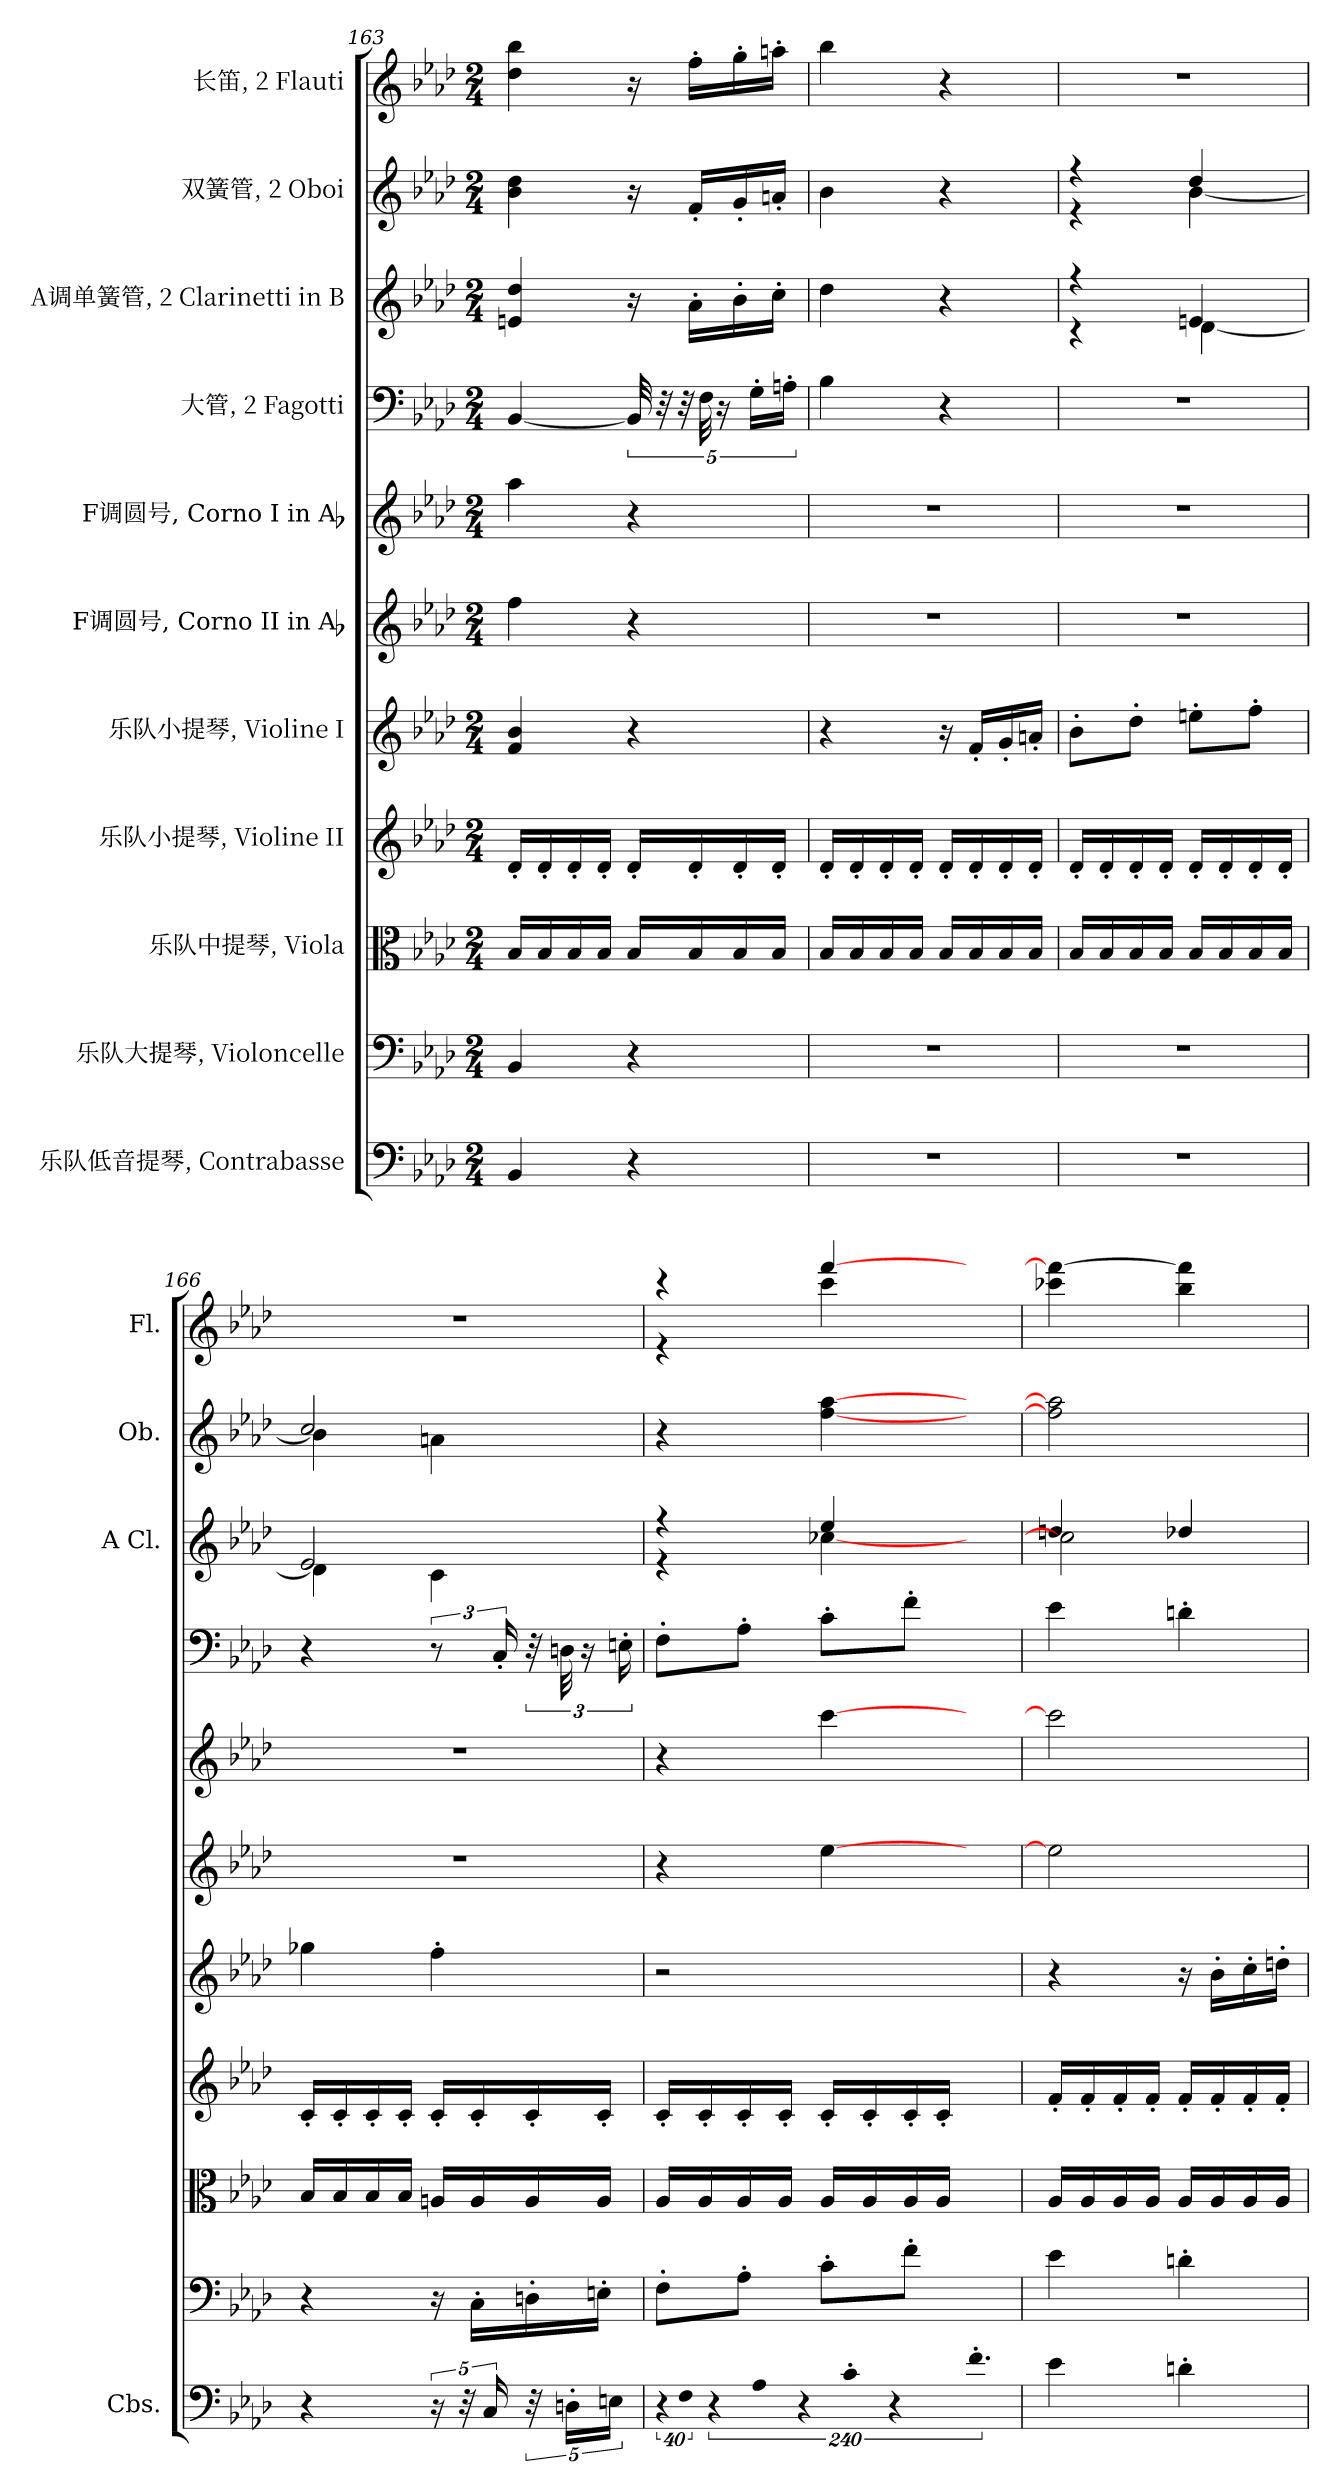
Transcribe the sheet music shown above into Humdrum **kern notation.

**kern	**kern	**kern	**kern	**kern	**kern	**kern	**kern	**kern	**kern	**kern
*part11	*part10	*part9	*part8	*part7	*part6	*part5	*part4	*part3	*part2	*part1
*staff11	*staff10	*staff9	*staff8	*staff7	*staff6	*staff5	*staff4	*staff3	*staff2	*staff1
*I"乐队低音提琴, Contrabasse	*I"乐队大提琴, Violoncelle	*I"乐队中提琴, Viola	*I"乐队小提琴, Violine II	*I"乐队小提琴, Violine I	*I"F调圆号, Corno II in Ab	*I"F调圆号, Corno I in Ab	*I"大管, 2 Fagotti	*I"A调单簧管, 2 Clarinetti in B	*I"双簧管, 2 Oboi	*I"长笛, 2 Flauti
*I'Cbs.	*	*	*	*	*	*	*	*I'A Cl.	*I'Ob.	*I'Fl.
*clefF4	*clefF4	*clefC3	*clefG2	*clefG2	*clefG2	*clefG2	*clefF4	*clefG2	*clefG2	*clefG2
*ITrd7c12	*	*	*	*	*ITrd4c7	*ITrd4c7	*	*ITrd2c3	*	*
*k[b-e-a-d-]	*k[b-e-a-d-]	*k[b-e-a-d-]	*k[b-e-a-d-]	*k[b-e-a-d-]	*k[b-e-a-d-g-]	*k[b-e-a-d-g-]	*k[b-e-a-d-]	*k[b-]	*k[b-e-a-d-]	*k[b-e-a-d-]
*M2/4	*M2/4	*M2/4	*M2/4	*M2/4	*M2/4	*M2/4	*M2/4	*M2/4	*M2/4	*M2/4
*MM61	*MM61	*MM61	*MM61	*MM61	*MM61	*MM61	*MM61	*MM61	*MM61	*MM61
=163	=163	=163	=163	=163	=163	=163	=163	=163	=163	=163
4BBB-/	4BB-/	16B-/LL	16d-'/LL	4f/ 4b-/	4b-\	4dd-\	[4BB-/	4c#X/ 4b-/	4b-\ 4dd-\	4dd-\ 4bb-\
.	.	16B-/	16d-'/	.	.	.	.	.	.	.
.	.	16B-/	16d-'/	.	.	.	.	.	.	.
.	.	16B-/JJ	16d-'/JJ	.	.	.	.	.	.	.
*	*	*	*	*	*	*	*	*	*	*MM65
4r	4r	16B-/LL	16d-'/LL	4r	4r	4r	40BB-/]	16r	16r	16r
.	.	.	.	.	.	.	40r	.	.	.
.	.	.	.	.	.	.	40r	.	.	.
.	.	16B-/	16d-'/	.	.	.	.	16f'\LL	16f'/LL	16ff'\LL
.	.	.	.	.	.	.	40F\	.	.	.
.	.	.	.	.	.	.	20r	.	.	.
.	.	16B-/	16d-'/	.	.	.	.	16g'\	16g'/	16gg'\
.	.	.	.	.	.	.	20G'\LL	.	.	.
.	.	16B-/JJ	16d-'/JJ	.	.	.	.	16a'\JJ	16an'/JJ	16aan'\JJ
.	.	.	.	.	.	.	20An'\JJ	.	.	.
=164	=164	=164	=164	=164	=164	=164	=164	=164	=164	=164
*	*	*	*	*	*	*	*	*	*	*MM61
2r	2r	16B-/LL	16d-'/LL	4r	2r	2r	4B-\	4b-\	4b-\	4bb-\
.	.	16B-/	16d-'/	.	.	.	.	.	.	.
.	.	16B-/	16d-'/	.	.	.	.	.	.	.
.	.	16B-/JJ	16d-'/JJ	.	.	.	.	.	.	.
*	*	*	*	*	*	*	*	*	*	*MM65
.	.	16B-/LL	16d-'/LL	16r	.	.	4r	4r	4r	4r
.	.	16B-/	16d-'/	16f'/LL	.	.	.	.	.	.
.	.	16B-/	16d-'/	16g'/	.	.	.	.	.	.
.	.	16B-/JJ	16d-'/JJ	16an'/JJ	.	.	.	.	.	.
=165	=165	=165	=165	=165	=165	=165	=165	=165	=165	=165
*	*	*	*	*	*	*	*	*	*	*MM61
*	*	*	*	*	*	*	*	*^	*^	*
2r	2r	16B-/LL	16d-'/LL	8b-'\L	2r	2r	2r	4r	4r	4r	4r	2r
.	.	16B-/	16d-'/	.	.	.	.	.	.	.	.	.
.	.	16B-/	16d-'/	8dd-'\J	.	.	.	.	.	.	.	.
.	.	16B-/JJ	16d-'/JJ	.	.	.	.	.	.	.	.	.
.	.	16B-/LL	16d-'/LL	8een'\L	.	.	.	4c#X/	[4B-\	4dd-/	[4b-\	.
.	.	16B-/	16d-'/	.	.	.	.	.	.	.	.	.
.	.	16B-/	16d-'/	8ff'\J	.	.	.	.	.	.	.	.
.	.	16B-/JJ	16d-'/JJ	.	.	.	.	.	.	.	.	.
!!LO:PB:g=z
=166	=166	=166	=166	=166	=166	=166	=166	=166	=166	=166	=166	=166
*	*	*	*	*	*	*	*	*	*	*	*	*MM61
4r	4r	16B-/LL	16c'/LL	4gg-X\	2r	2r	4r	2c/	4B-\]	2cc/	4b-\]	2r
.	.	16B-/	16c'/	.	.	.	.	.	.	.	.	.
.	.	16B-/	16c'/	.	.	.	.	.	.	.	.	.
.	.	16B-/JJ	16c'/JJ	.	.	.	.	.	.	.	.	.
20r	16r	16An/LL	16c'/LL	4ff'\	.	.	12r	.	4A\	.	4an\	.
40r	.	.	.	.	.	.	.	.	.	.	.	.
.	16C'\LL	16A/	16c'/	.	.	.	.	.	.	.	.	.
20CC/	.	.	.	.	.	.	.	.	.	.	.	.
.	.	.	.	.	.	.	24C'/	.	.	.	.	.
40r	16Dn'\	16A/	16c'/	.	.	.	48r	.	.	.	.	.
.	.	.	.	.	.	.	48Dn\	.	.	.	.	.
20DDn'\LL	.	.	.	.	.	.	.	.	.	.	.	.
.	.	.	.	.	.	.	24r	.	.	.	.	.
.	16En'\JJ	16A/JJ	16c'/JJ	.	.	.	.	.	.	.	.	.
20EEn\JJ	.	.	.	.	.	.	.	.	.	.	.	.
.	.	.	.	.	.	.	24En'\	.	.	.	.	.
*	*	*	*	*	*	*	*	*	*	*v	*v	*
=167	=167	=167	=167	=167	=167	=167	=167	=167	=167	=167	=167
*	*	*	*	*	*	*	*	*	*	*	*MM61
!LO:N:vis=32	!	!	!	!	!	!	!	!	!	!	!
*	*	*	*	*	*	*	*	*	*	*	*^
640%23r	8F'\L	16A-/LL	16c'/LL	2r	4r	4r	8F'\L	4r	4r	4r	4r	4r
!LO:N:vis=32	!	!	!	!	!	!	!	!	!	!	!	!
640%23FF\	.	.	.	.	.	.	.	.	.	.	.	.
.	.	16A-/	16c'/	.	.	.	.	.	.	.	.	.
!LO:N:vis=16	!	!	!	!	!	!	!	!	!	!	!	!
1920%137r	.	.	.	.	.	.	.	.	.	.	.	.
.	8A-'\J	16A-/	16c'/	.	.	.	8A-'\J	.	.	.	.	.
!LO:N:vis=16	!	!	!	!	!	!	!	!	!	!	!	!
1920%137AA-\	.	.	.	.	.	.	.	.	.	.	.	.
.	.	16A-/JJ	16c'/JJ	.	.	.	.	.	.	.	.	.
!LO:N:vis=16	!	!	!	!	!	!	!	!	!	!	!	!
1920%137r	.	.	.	.	.	.	.	.	.	.	.	.
*	*	*	*	*	*	*	*	*	*	*	*MM65	*
.	8c'\L	16A-/LL	16c'/LL	.	[4a-\	[4ff\	8c'\L	4cc/	[4a-X\	[4ff\ [4aa-\	[4fff/	4ccc\
!LO:N:vis=16	!	!	!	!	!	!	!	!	!	!	!	!
1920%137C'\	.	.	.	.	.	.	.	.	.	.	.	.
.	.	16A-/	16c'/	.	.	.	.	.	.	.	.	.
!LO:N:vis=32	!	!	!	!	!	!	!	!	!	!	!	!
640%23r	.	.	.	.	.	.	.	.	.	.	.	.
.	8f'\J	16A-/	16c'/	.	.	.	8f'\J	.	.	.	.	.
!LO:N:vis=16.	!	!	!	!	!	!	!	!	!	!	!	!
960%103F'\	.	.	.	.	.	.	.	.	.	.	.	.
.	.	16A-/JJ	16c'/JJ	.	.	.	.	.	.	.	.	.
.	1920ryy	1920ryy	1920ryy	1920ryy	1920ryy	1920ryy	1920ryy	1920ryy	1920ryy	1920ryy	1920ryy	1920ryy
*	*	*	*	*	*	*	*	*	*	*	*v	*v
=168	=168	=168	=168	=168	=168	=168	=168	=168	=168	=168	=168
*	*	*	*	*	*	*	*	*	*	*	*MM61
4E-\	4e-\	16A-/LL	16f'/LL	4r	2a-\]	2ff\]	4e-\	4bn/	2a-\]	2ff\] 2aa-\]	4ccc-X\ 4fff\_
.	.	16A-/	16f'/	.	.	.	.	.	.	.	.
.	.	16A-/	16f'/	.	.	.	.	.	.	.	.
.	.	16A-/JJ	16f'/JJ	.	.	.	.	.	.	.	.
*	*	*	*	*	*	*	*	*	*	*	*MM65
4Dn'\	4dn'\	16A-/LL	16f'/LL	16r	.	.	4dn'\	4b-X/	.	.	4bb-\ 4fff\]
.	.	16A-/	16f'/	16b-'\LL	.	.	.	.	.	.	.
.	.	16A-/	16f'/	16cc'\	.	.	.	.	.	.	.
.	.	16A-/JJ	16f'/JJ	16ddn'\JJ	.	.	.	.	.	.	.
*	*	*	*	*	*	*	*	*v	*v	*	*
=	=	=	=	=	=	=	=	=	=	=
*-	*-	*-	*-	*-	*-	*-	*-	*-	*-	*-
